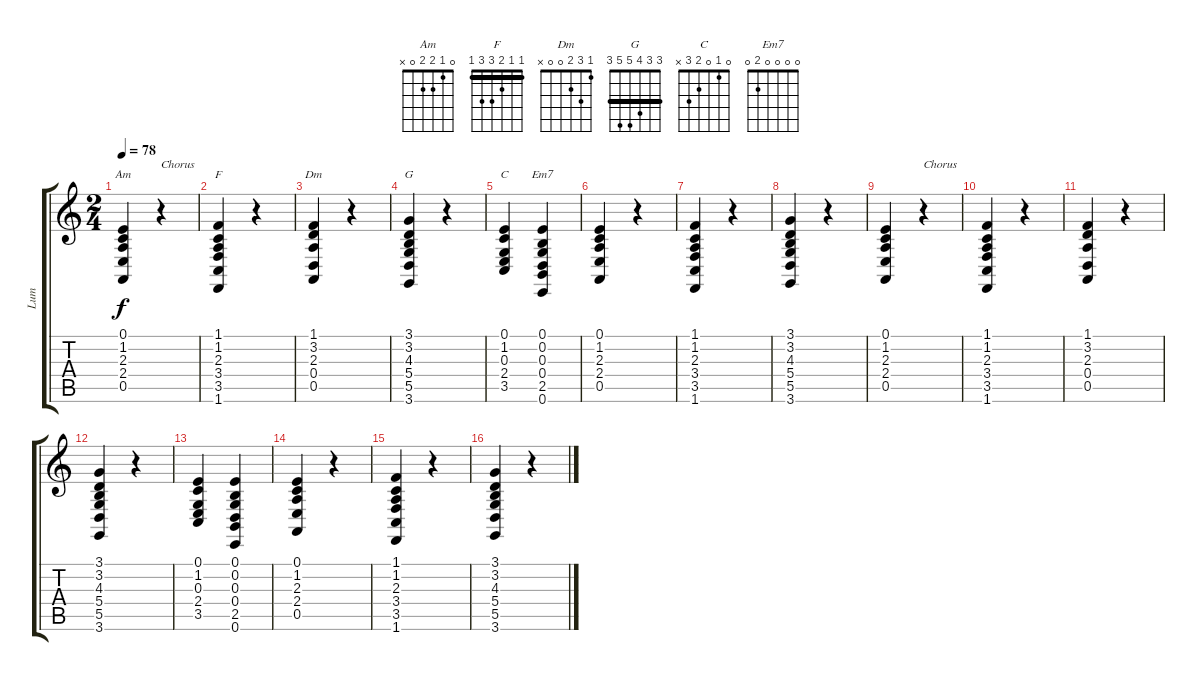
\track ("Lum" "Lum") {instrument acousticgrandpiano}
\staff {score tabs}
\tuning (E4 B3 G3 D3 A2 E2) {hide}
\chord ("Am" 0 1 2 2 0 x)
\chord ("F" 1 1 2 3 3 1) {barre 1}
\chord ("Dm" 1 3 2 0 0 x)
\chord ("G" 3 3 4 5 5 3) {barre 3}
\chord ("C" 0 1 0 2 3 x)
\chord ("Em7" 0 0 0 0 2 0)
\ts (2 4)
\tempo 78
\clef g2
\ks c
(0.1 1.2 2.3 2.4 0.5).4{ch "Am" dy f} r.4{txt "Chorus"} |
(1.1 1.2 2.3 3.4 3.5 1.6).4{ch "F"} r.4 |
(1.1 3.2 2.3 0.4 0.5).4{ch "Dm"} r.4 |
(3.1 3.2 4.3 5.4 5.5 3.6).4{ch "G"} r.4 |
(0.1 1.2 0.3 2.4 3.5).4{ch "C"} (0.1 0.2 0.3 0.4 2.5 0.6).4{ch "Em7"} |
(0.1 1.2 2.3 2.4 0.5).4 r.4 |
(1.1 1.2 2.3 3.4 3.5 1.6).4 r.4 |
(3.1 3.2 4.3 5.4 5.5 3.6).4 r.4 |
(0.1 1.2 2.3 2.4 0.5).4 r.4{txt "Chorus"} |
(1.1 1.2 2.3 3.4 3.5 1.6).4 r.4 |
(1.1 3.2 2.3 0.4 0.5).4 r.4 |
(3.1 3.2 4.3 5.4 5.5 3.6).4 r.4 |
(0.1 1.2 0.3 2.4 3.5).4 (0.1 0.2 0.3 0.4 2.5 0.6).4 |
(0.1 1.2 2.3 2.4 0.5).4 r.4 |
(1.1 1.2 2.3 3.4 3.5 1.6).4 r.4 |
(3.1 3.2 4.3 5.4 5.5 3.6).4 r.4
